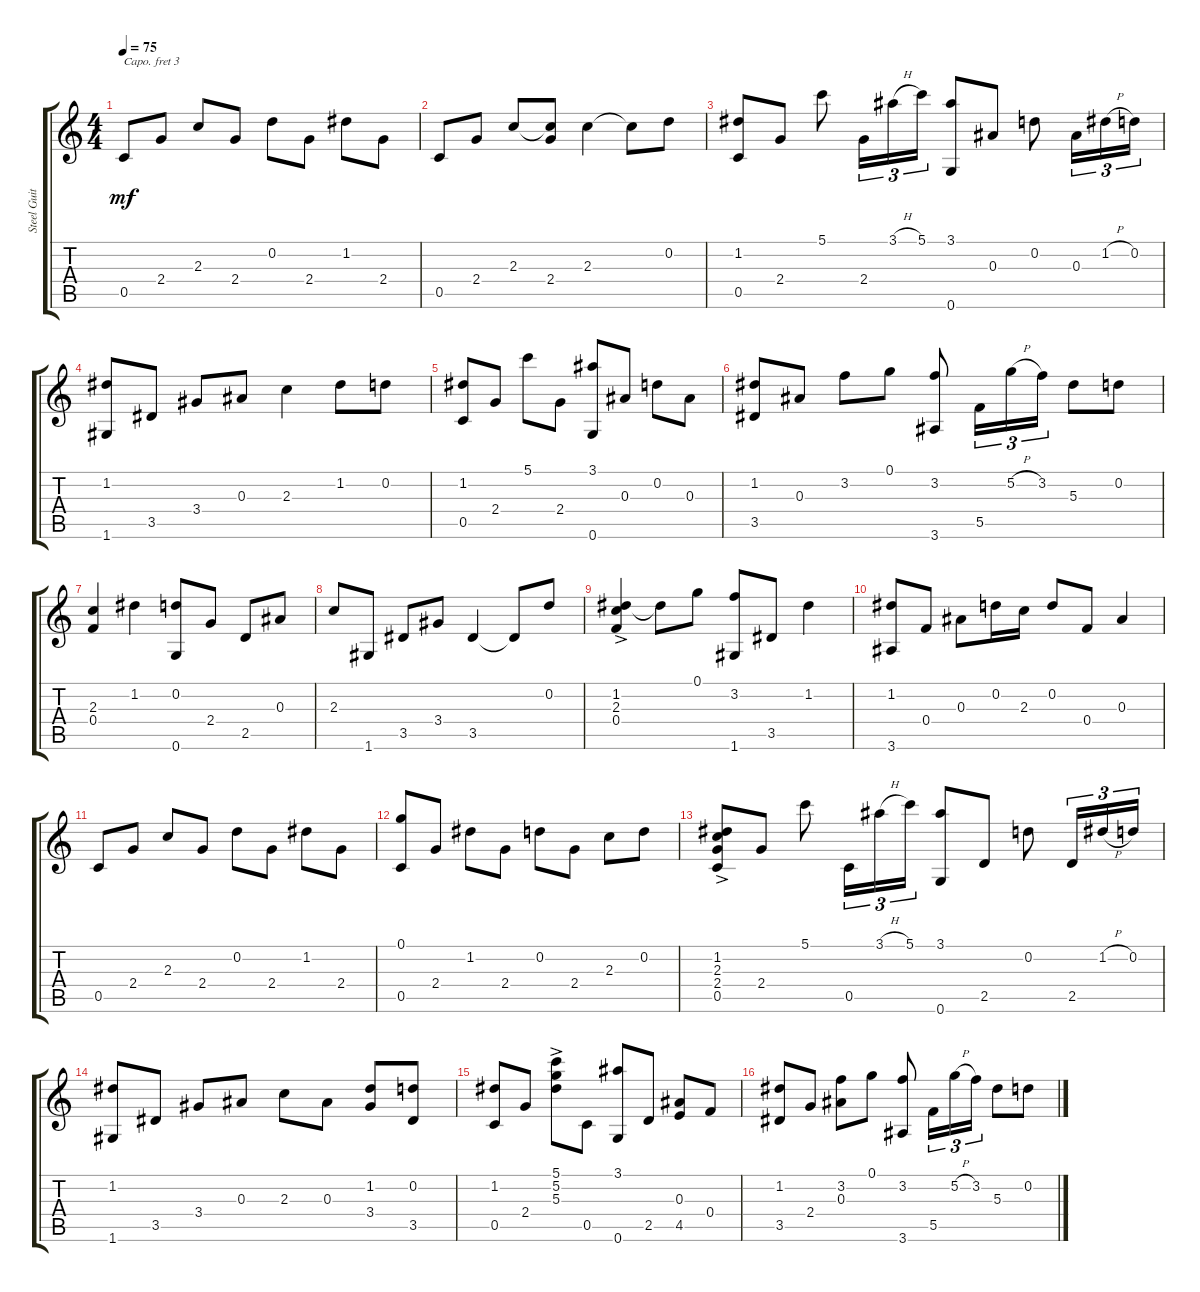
\track ("Steel Guitar" "Steel Guit") {instrument acousticguitarsteel}
\staff {score tabs}
\capo 3
\tuning (E4 B3 G3 D3 A2 E2) {hide}
\ts (4 4)
\tempo 75
\clef g2
\ks c
0.5.8{dy mf instrument acousticguitarsteel} 2.4.8 2.3.8 2.4.8 0.2.8 2.4.8 1.2.8 2.4.8 |
0.5.8 2.4.8 2.3.8 (2.3{t} 2.4).8 2.3.4 2.3{t}.8 0.2.8 |
(1.2 0.5).8 2.4.8 5.1.8 2.4.16{tu (3 2)} 3.1{h}.16{tu (3 2)} 5.1.16{tu (3 2)} (3.1 0.6).8 0.3.8 0.2.8 0.3.16{tu (3 2)} 1.2{h}.16{tu (3 2)} 0.2.16{tu (3 2)} |
(1.2 1.6).8 3.5.8 3.4.8 0.3.8 2.3.4 1.2.8 0.2.8 |
(1.2 0.5).8 2.4.8 5.1.8 2.4.8 (3.1 0.6).8 0.3.8 0.2.8 0.3.8 |
(1.2 3.5).8 0.3.8 3.2.8 0.1.8 (3.2 3.6).8 5.5.16{tu (3 2)} 5.2{h}.16{tu (3 2)} 3.2.16{tu (3 2)} 5.3.8 0.2.8 |
(2.3 0.4).4 1.2.4 (0.2 0.6).8 2.4.8 2.5.8 0.3.8 |
2.3.8 1.6.8 3.5.8 3.4.8 3.5.4 3.5{t}.8 0.2.8 |
(1.2{ac} 2.3 0.4).4 1.2{t}.8 0.1.8 (3.2 1.6).8 3.5.8 1.2.4 |
(1.2 3.6).8 0.4.8 0.3.8 0.2.16 2.3.16 0.2.8 0.4.8 0.3.4 |
0.5.8 2.4.8 2.3.8 2.4.8 0.2.8 2.4.8 1.2.8 2.4.8 |
(0.1 0.5).8 2.4.8 1.2.8 2.4.8 0.2.8 2.4.8 2.3.8 0.2.8 |
(1.2{ac} 2.3 2.4 0.5).8 2.4.8 5.1.8 0.5.16{tu (3 2)} 3.1{h}.16{tu (3 2)} 5.1.16{tu (3 2)} (3.1 0.6).8 2.5.8 0.2.8 2.5.16{tu (3 2)} 1.2{h}.16{tu (3 2)} 0.2.16{tu (3 2)} |
(1.2 1.6).8 3.5.8 3.4.8 0.3.8 2.3.8 0.3.8 (1.2 3.4).8 (0.2 3.5).8 |
(1.2 0.5).8 2.4.8 (5.1{ac} 5.2 5.3).8 0.5.8 (3.1 0.6).8 2.5.8 (0.3 4.5).8 0.4.8 |
(1.2 3.5).8 2.4.8 (3.2 0.3).8 0.1.8 (3.2 3.6).8 5.5.16{tu (3 2)} 5.2{h}.16{tu (3 2)} 3.2.16{tu (3 2)} 5.3.8 0.2.8
